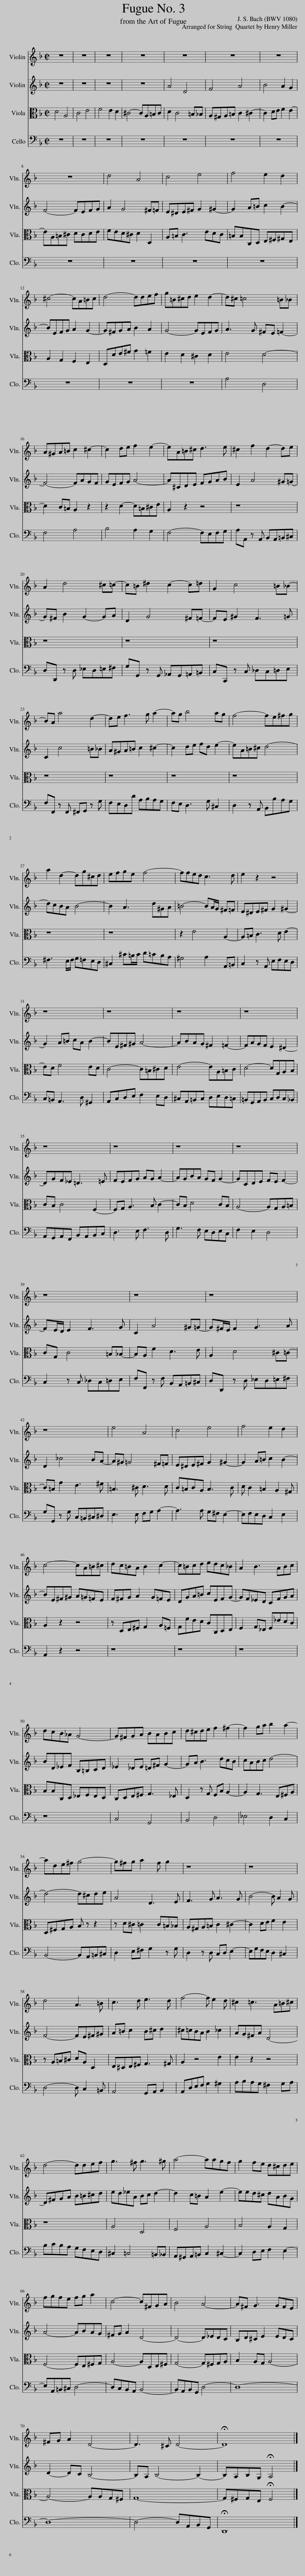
X:1
%%score 1 2 3 4
L:1/8
M:4/4
I:linebreak $
K:F
V:1 treble
V:2 treble
V:3 alto
V:4 bass
V:1
 z8 | z8 | z8 | z8 | z8 | %5
 z8 | z8 |$ z8 | d4 A4 | c4 e4 | %10
 f4 e2 d2 |$ ^c4- cA=Bc | d4- ddef | g=B^cd e2 d2- | d^c =c4 =B_B |$ %15
 A^GA=B c2 ^c2- | c2 de f2 e2- | eA=B^c d3 e | ^c2 f2 d2- de |$ A2 d4 ^c=c- | %20
 c=B ^d2 c2- c=d | G2 c4 =B_B- |$ BA a4 d2- | de f3 g a2- | ag b4 ag | %25
 f4- fe^fg |$ a2 d2- dg^cd | efge f4- | ffed c3 d | e2 z2 z4 |$ %30
 z8 | z8 | z8 | z8 |$ z8 | %35
 z8 | z8 | z8 |$ z8 | z8 | %40
 z8 |$ z8 | e4 A4 | c4 e4 | f4 e2 d2 |$ %45
 c4- cA=B^c | dc=BA B2 c2- | c=Bcd edc_B | A2 B3 ABc |$ dcB_A G4- | %50
 G^FGA BABc | d^cde f2 ^f2- | f2 ga b2 a2- |$ ade^f g4- | g^fg a2 f g2 | %55
 z8 | z8 |$ d4 A3 =B | c3 d e3 d | f4- f e2 d | %60
 ^c2 =c3 A=B^c |$ d4- ddef | g3 ^f g3 ^g | a4- aagf | g2 fe d^cde |$ %65
 fgfe fg a2 | c4- c^FGA | B4 A4- | A^F G3 GFE |$ ^FG A2 D4- | %70
 D3 ^C D4- | !fermata!D8 |] %72
V:2
 z8 | z8 | z8 | z8 | A4 D4 | %5
 F4 A4 | B4 A2 G2 |$ F4- FEFG | A2 G4 ^F=F | E^DE^F G2 ^G2- | %10
 G2 A=B c2 B2- |$ BEFG A2 G2- | G^FGA B2 A2 | G4- GEFG | A3 G ^FE =F2- |$ %15
 F4- FAGF | GEFG A4- | A^CDE FGAB | E2 A4 ^G=G- |$ G^F B2 G2- GA | %20
 D2 G4 ^F=F- | FE ^G2 F3 =G |$ C2 c4 =B_B | A^GA=B c2 ^c2- | c2 de fd e2- | %25
 eA=B^c d4- |$ dcBA B4- | B2 A3 d^GA | =B4- BA/G/ ^F=F | E^DE^F G2 ^G2- |$ %30
 G2 A=B cA B2- | BE^F^G A4- | ABAG ^F2 =F2- | FAGF E2 ^D2- |$ DGF_E =D3 =E | %35
 FEFG AG A2- | AGBA GF G2- | GCDE FE F2- |$ FE/D/ E2 F3 G | C2 A4 ^G=G- | %40
 G^F/E/ F2 G3 A |$ D2 _c4 BA- | A^G =G4 ^F=F | E^DE^F G2 ^G2- | G2 A=B c2 B2- |$ %45
 BE^F^G A=G=FE | F^FG A2 G=FE | DGA=B cEFG- | GF_ED CFGA |$ BD_EF B,=B,CD | %50
 _E2 _DE =D^F G2- | GA B3 dcB | cABc d4- |$ d4- d^cde | A4 D3 E | %55
 F3 G A3 G | B4- B A2 G |$ F4- FE^F^G | A=B c2 B^c d2 | ^c=cBA B2 _c2 | %60
 AG^FA D4- |$ D^FGA B=B^cd | ed_eA Bc d2- | d2 c=B A2 e2- | eed^c dABG |$ %65
 A4- ABAG | ^FG A2 D4- | D4- D_EDC | B,D^C E2 EDC |$ D2- DC B,4- | %70
 B,A, B,4- B,2- | B,A,B,G, !fermata!A,4 |] %72
V:3
 D4 A,4 | C4 E4 | F4 E2 D2 | ^C4- CA,=B,C | D2 C4 =B,_B, | %5
 A,^G,A,=B, C2 ^C2- | C2 DE F2 E2- |$ EA,=B,^C DCDE | FED^C D2 D,2 | A,=B, C3 EDC | %10
 =B,B,C,D, E,^F,^G,E, |$ A,2 G,2 F,2 E,2 | D,DE^F G2 =F2 | E2 D2 ^C2 D2 | E4 D4- |$ %15
 D2 C=B, A,2 z2 | z2 D2- D=B,^CE | A,2 z2 z4 | z8 |$ z8 | %20
 z8 | z8 |$ z8 | z8 | z8 | %25
 z8 |$ z8 | z8 | z2 E4 A,2- | A,=B, C3 D E2- |$ %30
 ED F4 ED | C4- C=B,^CD | E4- EA,=B,C | D4- DG,A,B, |$ CB, C4 F,2- | %35
 F,G, A,3 B, C2- | CB, D4 CB, | A,4- A,G,A,=B, |$ CG, C4 =B,_B,- | B,A, F2 D3 E | %40
 A,2 D4 ^C=C- |$ C=B, G2 E3 ^F | =B,3 ^C D3 D | C=B,CA, B,3 C | D C2 =B,2 A,2 ^G, |$ %45
 A,2 z2 z4 | z D,E,^F, G,2 A,=F, | G,FED CC,D,E, | F,2 G,_E, F,_EDC |$ B,B,C,D, _E,F,E,D, | %50
 C,D,E,^F, G,3 _E, | D,2 z G, F,B, A,2- | A,2 G,3 E,^F,A, |$ D,^F,G,A, B, z z2 | z D^C =C2 C=B,_B, | %55
 A,^G,A,=B, C2 ^C2- | C2 DE F2 E2 |$ z A,=B,^C DA, D,2 | E,^D,E,^F, G,3 ^G, | A,2 z4 E2 | %60
 E2 z2 z4 |$ z8 | A,4 D,4 | F,4 A,4 | B,4 A,2 G,2 |$ %65
 F,4- F,E,^F,G, | A,4- A,D,E,^F, | G,4- G,^F,G,A, | B,2 A,G, A,4- |$ A,4- A,A,G,^F, | %70
 G,8- | G,^F,G,E, !fermata!F,4 |] %72
V:4
 z8 | z8 | z8 | z8 | z8 | %5
 z8 | z8 |$ z8 | z8 | z8 | %10
 z8 |$ z8 | z8 | z8 | A,4 D,4 |$ %15
 F,4 A,4 | B,4 A,2 G,2 | F,4- F,E,F,G, | A,A,, z A,, B,,A,,=B,,^C, |$ D,D,, z D, _E,D,=E,^F, | %20
 G,G,, z G,, _A,,G,,=A,,=B,, | C,C,, z C, _D,C,=D,E, |$ F,F,, z F,, ^F,,G,, z G, | F,E,D,D A,B,A,G, | F,E, D,3 G, ^C,2 | %25
 D,2 z A,, B,,B,A,G, |$ ^F,3 E,/F,/ G,=F,E,D, | ^C,2 ^C=B,/C/ D=CB,A, | ^G,4 A,2 A,,=B,, | C,2 z A,, E,F,E,D, |$ %30
 C,=B,, A,,3 D, ^G,,2 | A,,C,D,E, F,2 E,D, | ^C,A,,=B,,C, D,E,D,=C, | =B,,G,,A,,B,, C,D,C,_B,, |$ A,,G,,A,,F,, B,,A,,B,,C, | %35
 D,3 E, F,3 D, | G,3 F, E,D,E,C, | F,2 E,2 D,4 |$ C,2 z C, _D,C,=D,E, | F,F,, z F, B,,A,,=B,,^C, | %40
 D,D,, z D, _E,D,=E,^F, |$ G,G,, z G, C,=B,,^C,^D, | E,3 E, F,G, A,2- | A,3 A, G,^F, E,2- | E,F,E,D, C,2 E,2 |$ %45
 A,,2 z2 z4 | z8 | z8 | z8 |$ z8 | %50
 C,4 G,,4 | B,,4 D,4 | _E,4 D,2 C,2 |$ B,,4- B,,A,,=B,,^C, | D,2 E,^F, G,2 z G, | %55
 D,2 z D, C,D, E,2- | E,G,F,E, D,2 ^C,2 |$ D,4- D, C,2 =B,, | A,,4 G,,A,, B,,2 | A,,D,E,F, G,2 ^G,2 | %60
 A,B,A,G, ^F,2 G,A, |$ B,CB,A, G,F,E,D, | ^C,2 =C,4 =B,,_B,, | A,,^G,,A,,=B,, C,2 ^C,2- | C,2 D,E, F,2 E,2- |$ %65
 E,A,,=B,,^C, D,4- | D,C,B,,A,, B,,4- | B,,A,,B,,G,, D,4- | D,8- |$ D,8- | %70
 D,4- D,A,,B,,G,, | !fermata!D,,8 |] %72
